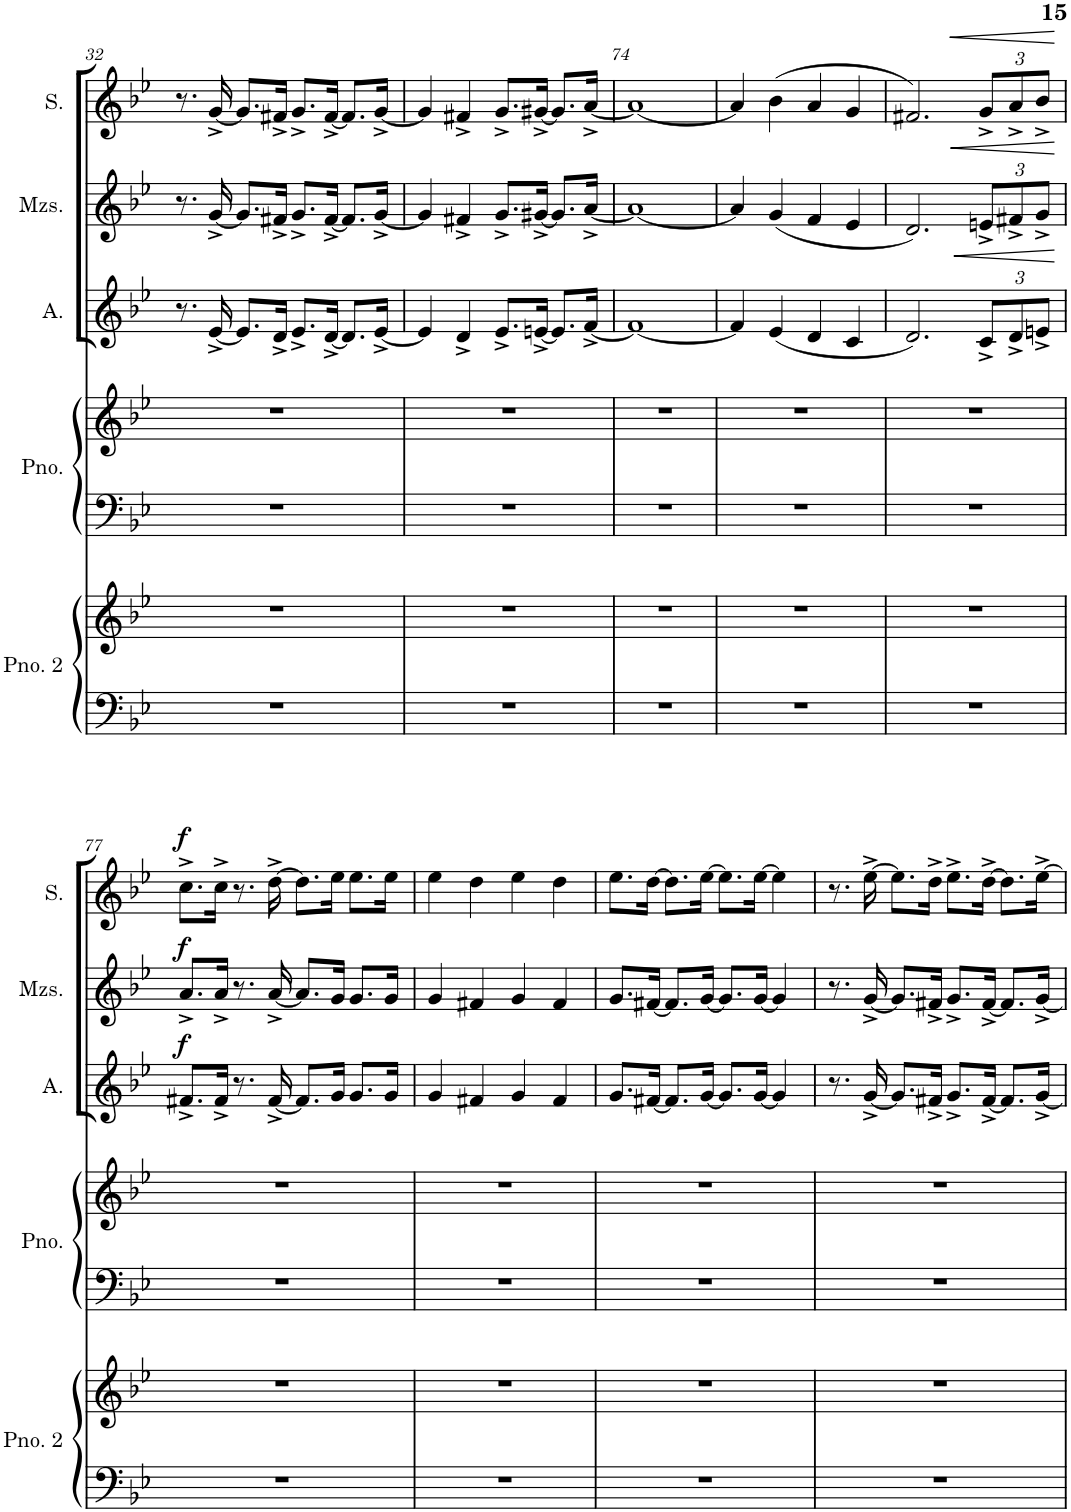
**kern	**kern	**kern	**kern	**kern	**dynam	**kern	**dynam	**kern	**dynam
*part5	*part5	*part4	*part4	*part3	*part3	*part2	*part2	*part1	*part1
*staff7	*staff6	*staff5	*staff4	*staff3	*staff3	*staff2	*staff2	*staff1	*staff1
*I"Piano 2	*	*I"Piano	*	*I"Alto	*	*I"Mezzo-soprano	*	*I"Soprano	*
*I'Pno. 2	*	*I'Pno.	*	*I'A.	*	*I'Mzs.	*	*I'S.	*
!!LO:PB:g=z
*clefF4	*clefG2	*clefF4	*clefG2	*clefG2	*	*clefG2	*	*clefG2	*
*k[b-e-]	*k[b-e-]	*k[b-e-]	*k[b-e-]	*k[b-e-]	*	*k[b-e-]	*	*k[b-e-]	*
*M4/4	*M4/4	*M4/4	*M4/4	*M4/4	*	*M4/4	*	*M4/4	*
=32	=32	=32	=32	=32	=32	=32	=32	=32	=32
1r	1r	1r	1r	8.r	.	8.r	.	8.r	.
.	.	.	.	[16e-^/	.	[16g^/	.	[16g^/	.
.	.	.	.	8.e-/L]	.	8.g/L]	.	8.g/L]	.
.	.	.	.	16d^/Jk	.	16f#X^/Jk	.	16f#X^/Jk	.
.	.	.	.	8.e-^/L	.	8.g^/L	.	8.g^/L	.
.	.	.	.	[16d^/Jk	.	[16f#^/Jk	.	[16f#^/Jk	.
.	.	.	.	8.d/L]	.	8.f#/L]	.	8.f#/L]	.
.	.	.	.	[16e-^/Jk	.	[16g^/Jk	.	[16g^/Jk	.
=33	=33	=33	=33	=33	=33	=33	=33	=33	=33
1r	1r	1r	1r	4e-/]	.	4g/]	.	4g/]	.
.	.	.	.	4d^/	.	4f#X^/	.	4f#X^/	.
.	.	.	.	8.e-^/L	.	8.g^/L	.	8.g^/L	.
.	.	.	.	[16en^/Jk	.	[16g#X^/Jk	.	[16g#X^/Jk	.
.	.	.	.	8.e/L]	.	8.g#/L]	.	8.g#/L]	.
.	.	.	.	[16f^/Jk	.	[16a^/Jk	.	[16a^/Jk	.
=74	=74	=74	=74	=74	=74	=74	=74	=74	=74
1r	1r	1r	1r	1f_	.	1a_	.	1a_	.
=75	=75	=75	=75	=75	=75	=75	=75	=75	=75
1r	1r	1r	1r	4f/]	.	4a/]	.	4a/]	.
.	.	.	.	(4e-/	.	(4g/	.	(4b-\	.
.	.	.	.	4d/	.	4f/	.	4a/	.
.	.	.	.	4c/	.	4e-/	.	4g/	.
=76	=76	=76	=76	=76	=76	=76	=76	=76	=76
1r	1r	1r	1r	2.d/)	.	2.d/)	.	2.f#X/)	.
*	*	*	*	*Xbrackettup	*	*Xbrackettup	*	*Xbrackettup	*
!	!	!	!	!	!	!	!	!	!LO:HP:b
.	.	.	.	12c^/L	.	12en^/L	.	12g^/L	<
.	.	.	.	12d^/	.	12f#X^/	.	12a^/	.
.	.	.	.	12en^/J	.	12g^/J	.	12b-^/J	.
.	.	.	.	.	.	.	.	.	[
!!LO:LB:g=z
=77	=77	=77	=77	=77	=77	=77	=77	=77	=77
!	!	!	!	!	!LO:DY:a	!	!LO:DY:a	!	!LO:DY:a
1r	1r	1r	1r	8.f#X^/L	f	8.a^/L	f	8.cc^\L	f
.	.	.	.	16f#^/Jk	.	16a^/Jk	.	16cc^\Jk	.
.	.	.	.	8.r	.	8.r	.	8.r	.
.	.	.	.	[16f#^/	.	[16a^/	.	[16dd^\	.
.	.	.	.	8.f#/L]	.	8.a/L]	.	8.dd\L]	.
.	.	.	.	16g/Jk	.	16g/Jk	.	16ee-\Jk	.
.	.	.	.	8.g/L	.	8.g/L	.	8.ee-\L	.
.	.	.	.	16g/Jk	.	16g/Jk	.	16ee-\Jk	.
=78	=78	=78	=78	=78	=78	=78	=78	=78	=78
1r	1r	1r	1r	4g/	.	4g/	.	4ee-\	.
.	.	.	.	4f#X/	.	4f#X/	.	4dd\	.
.	.	.	.	4g/	.	4g/	.	4ee-\	.
.	.	.	.	4f#/	.	4f#/	.	4dd\	.
=79	=79	=79	=79	=79	=79	=79	=79	=79	=79
1r	1r	1r	1r	8.g/L	.	8.g/L	.	8.ee-\L	.
.	.	.	.	[16f#X/Jk	.	[16f#X/Jk	.	[16dd\Jk	.
.	.	.	.	8.f#/L]	.	8.f#/L]	.	8.dd\L]	.
.	.	.	.	[16g/Jk	.	[16g/Jk	.	[16ee-\Jk	.
.	.	.	.	8.g/L]	.	8.g/L]	.	8.ee-\L]	.
.	.	.	.	[16g/Jk	.	[16g/Jk	.	[16ee-\Jk	.
.	.	.	.	4g/]	.	4g/]	.	4ee-\]	.
=80	=80	=80	=80	=80	=80	=80	=80	=80	=80
1r	1r	1r	1r	8.r	.	8.r	.	8.r	.
.	.	.	.	[16g^/	.	[16g^/	.	[16ee-^\	.
.	.	.	.	8.g/L]	.	8.g/L]	.	8.ee-\L]	.
.	.	.	.	16f#X^/Jk	.	16f#X^/Jk	.	16dd^\Jk	.
.	.	.	.	8.g^/L	.	8.g^/L	.	8.ee-^\L	.
.	.	.	.	[16f#^/Jk	.	[16f#^/Jk	.	[16dd^\Jk	.
.	.	.	.	8.f#/L]	.	8.f#/L]	.	8.dd\L]	.
.	.	.	.	[16g^/Jk	.	[16g^/Jk	.	[16ee-^\Jk	.
=	=	=	=	=	=	=	=	=	=
*-	*-	*-	*-	*-	*-	*-	*-	*-	*-
